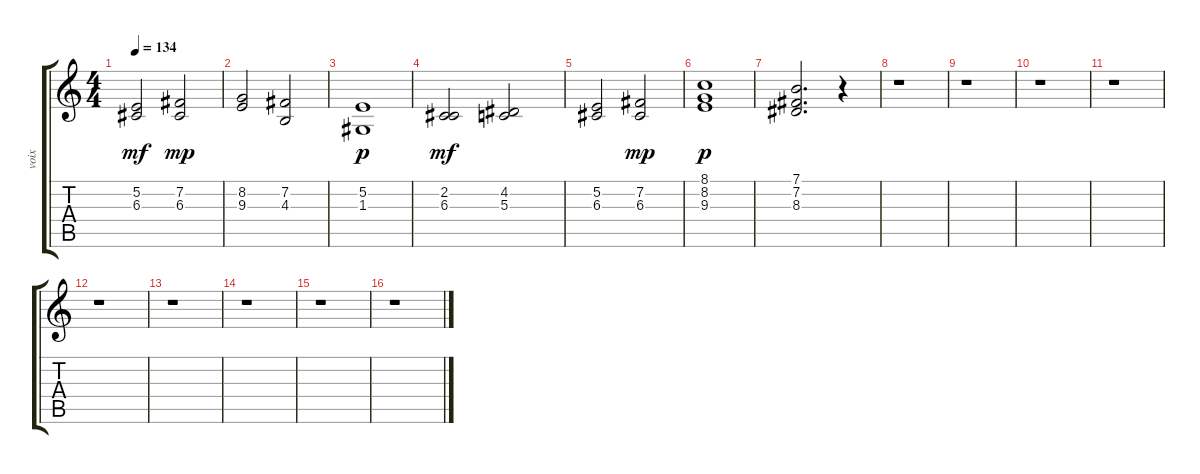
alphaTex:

\track ("voix" "voix") {instrument choiraahs}
\staff {score tabs}
\tuning (E4 B3 G3 D3 A2 E2) {hide}
\ts (4 4)
\tempo 134
\clef g2
\ks c
(5.2 6.3).2{dy mf} (7.2 6.3).2{dy mp} |
(8.2 9.3).2 (7.2 4.3).2 |
(5.2 1.3).1{dy p} |
(2.2 6.3).2{dy mf} (4.2 5.3).2 |
(5.2 6.3).2 (7.2 6.3).2{dy mp} |
(8.1 8.2 9.3).1{dy p} |
(7.1 7.2 8.3).2{d} r.4 |
r.1 |
r.1 |
r.1 |
r.1 |
r.1 |
r.1 |
r.1 |
r.1 |
r.1
